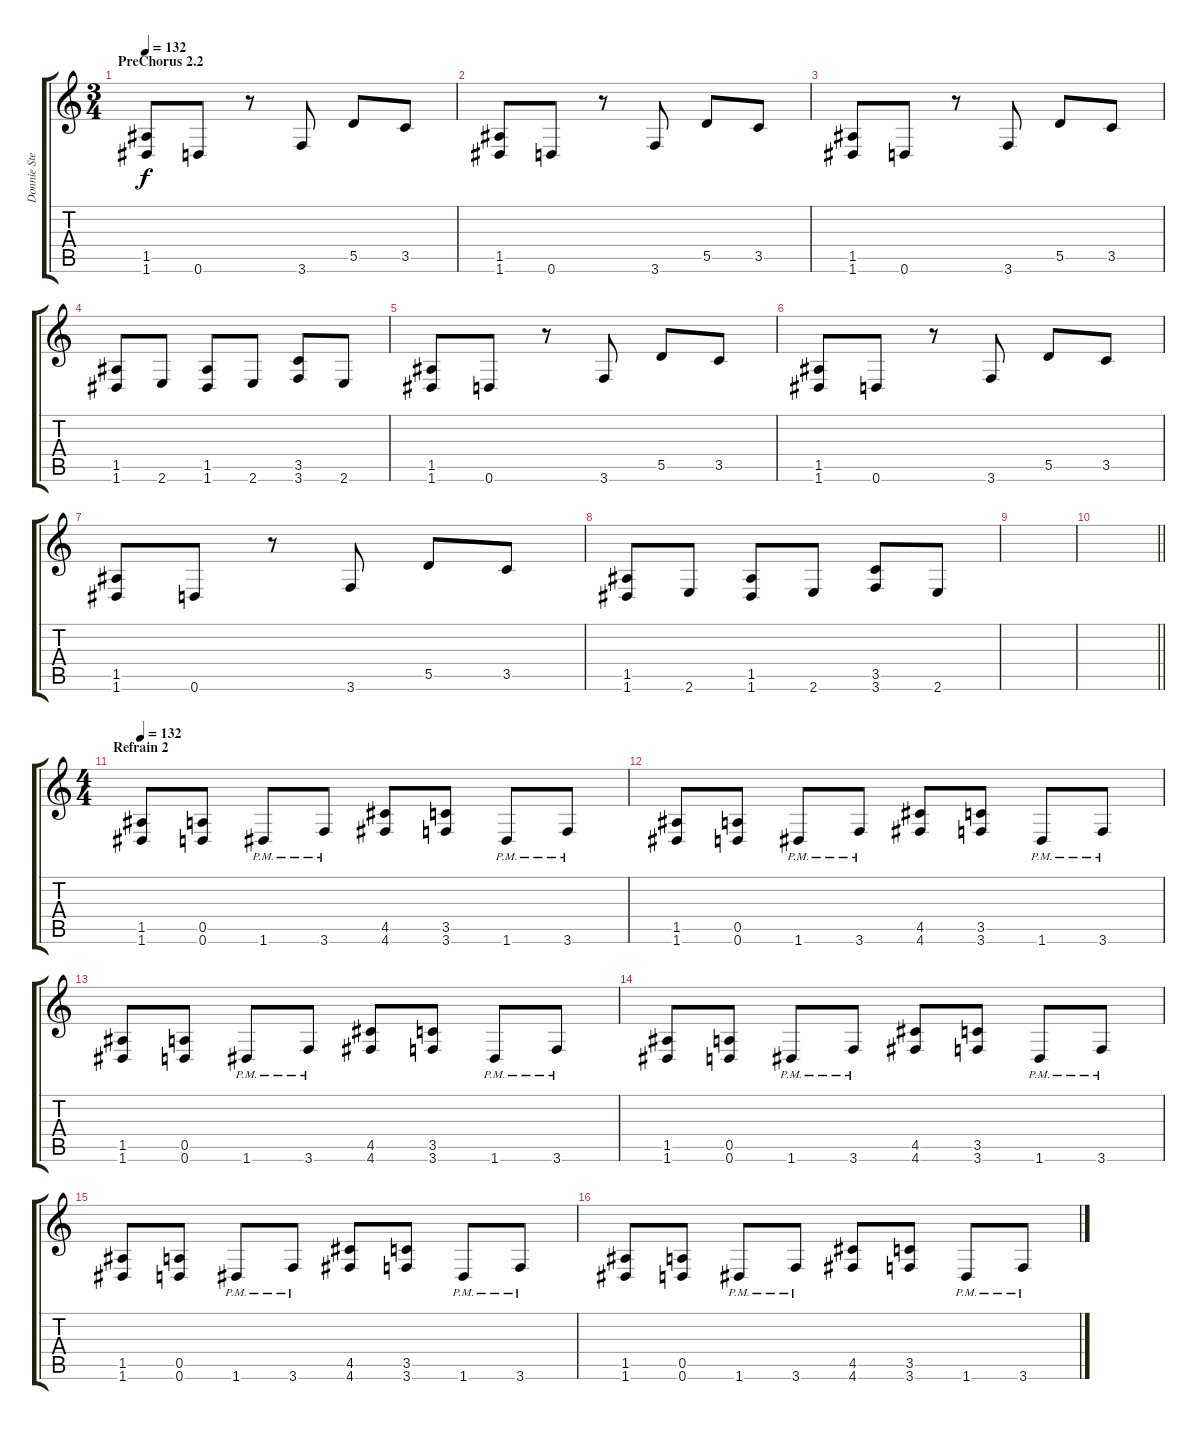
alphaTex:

\track ("Donnie Steele" "Donnie Ste") {instrument distortionguitar}
\staff {score tabs}
\tuning (E4 B3 G3 D3 A2 D2) {hide}
\ts (3 4)
\section ("" "PreChorus 2.2")
\tempo 132
\clef g2
\ks c
(1.5 1.6).8{dy f} 0.6.8 r.8 3.6.8 5.5.8 3.5.8 |
(1.5 1.6).8 0.6.8 r.8 3.6.8 5.5.8 3.5.8 |
(1.5 1.6).8 0.6.8 r.8 3.6.8 5.5.8 3.5.8 |
(1.5 1.6).8 2.6.8 (1.5 1.6).8 2.6.8 (3.5 3.6).8 2.6.8 |
(1.5 1.6).8 0.6.8 r.8 3.6.8 5.5.8 3.5.8 |
(1.5 1.6).8 0.6.8 r.8 3.6.8 5.5.8 3.5.8 |
(1.5 1.6).8 0.6.8 r.8 3.6.8 5.5.8 3.5.8 |
(1.5 1.6).8 2.6.8 (1.5 1.6).8 2.6.8 (3.5 3.6).8 2.6.8 |
|
\barLineRight lightlight
|
\ts (4 4)
\section ("" "Refrain 2")
\tempo 132
(1.5 1.6).8 (0.5 0.6).8 1.6{pm}.8 3.6{pm}.8 (4.5 4.6).8 (3.5 3.6).8 1.6{pm}.8 3.6{pm}.8 |
(1.5 1.6).8 (0.5 0.6).8 1.6{pm}.8 3.6{pm}.8 (4.5 4.6).8 (3.5 3.6).8 1.6{pm}.8 3.6{pm}.8 |
(1.5 1.6).8 (0.5 0.6).8 1.6{pm}.8 3.6{pm}.8 (4.5 4.6).8 (3.5 3.6).8 1.6{pm}.8 3.6{pm}.8 |
(1.5 1.6).8 (0.5 0.6).8 1.6{pm}.8 3.6{pm}.8 (4.5 4.6).8 (3.5 3.6).8 1.6{pm}.8 3.6{pm}.8 |
(1.5 1.6).8 (0.5 0.6).8 1.6{pm}.8 3.6{pm}.8 (4.5 4.6).8 (3.5 3.6).8 1.6{pm}.8 3.6{pm}.8 |
(1.5 1.6).8 (0.5 0.6).8 1.6{pm}.8 3.6{pm}.8 (4.5 4.6).8 (3.5 3.6).8 1.6{pm}.8 3.6{pm}.8
